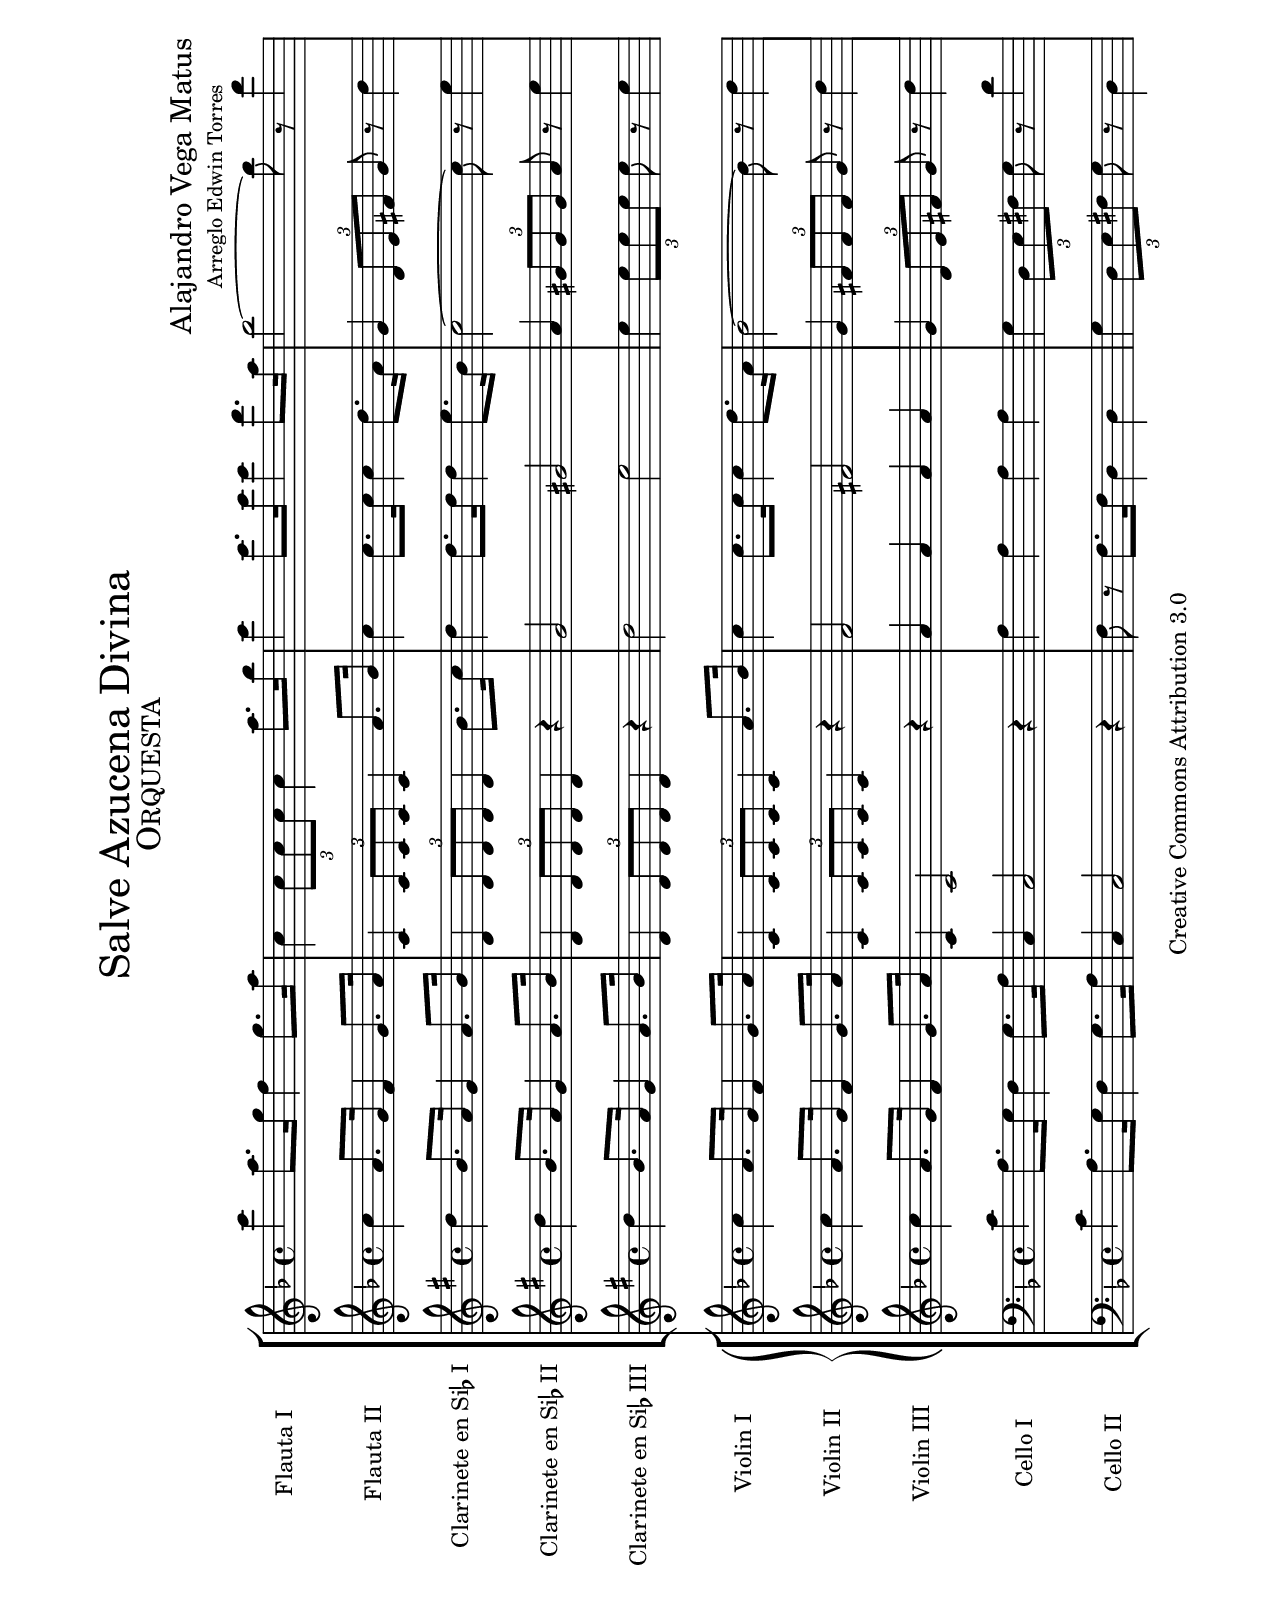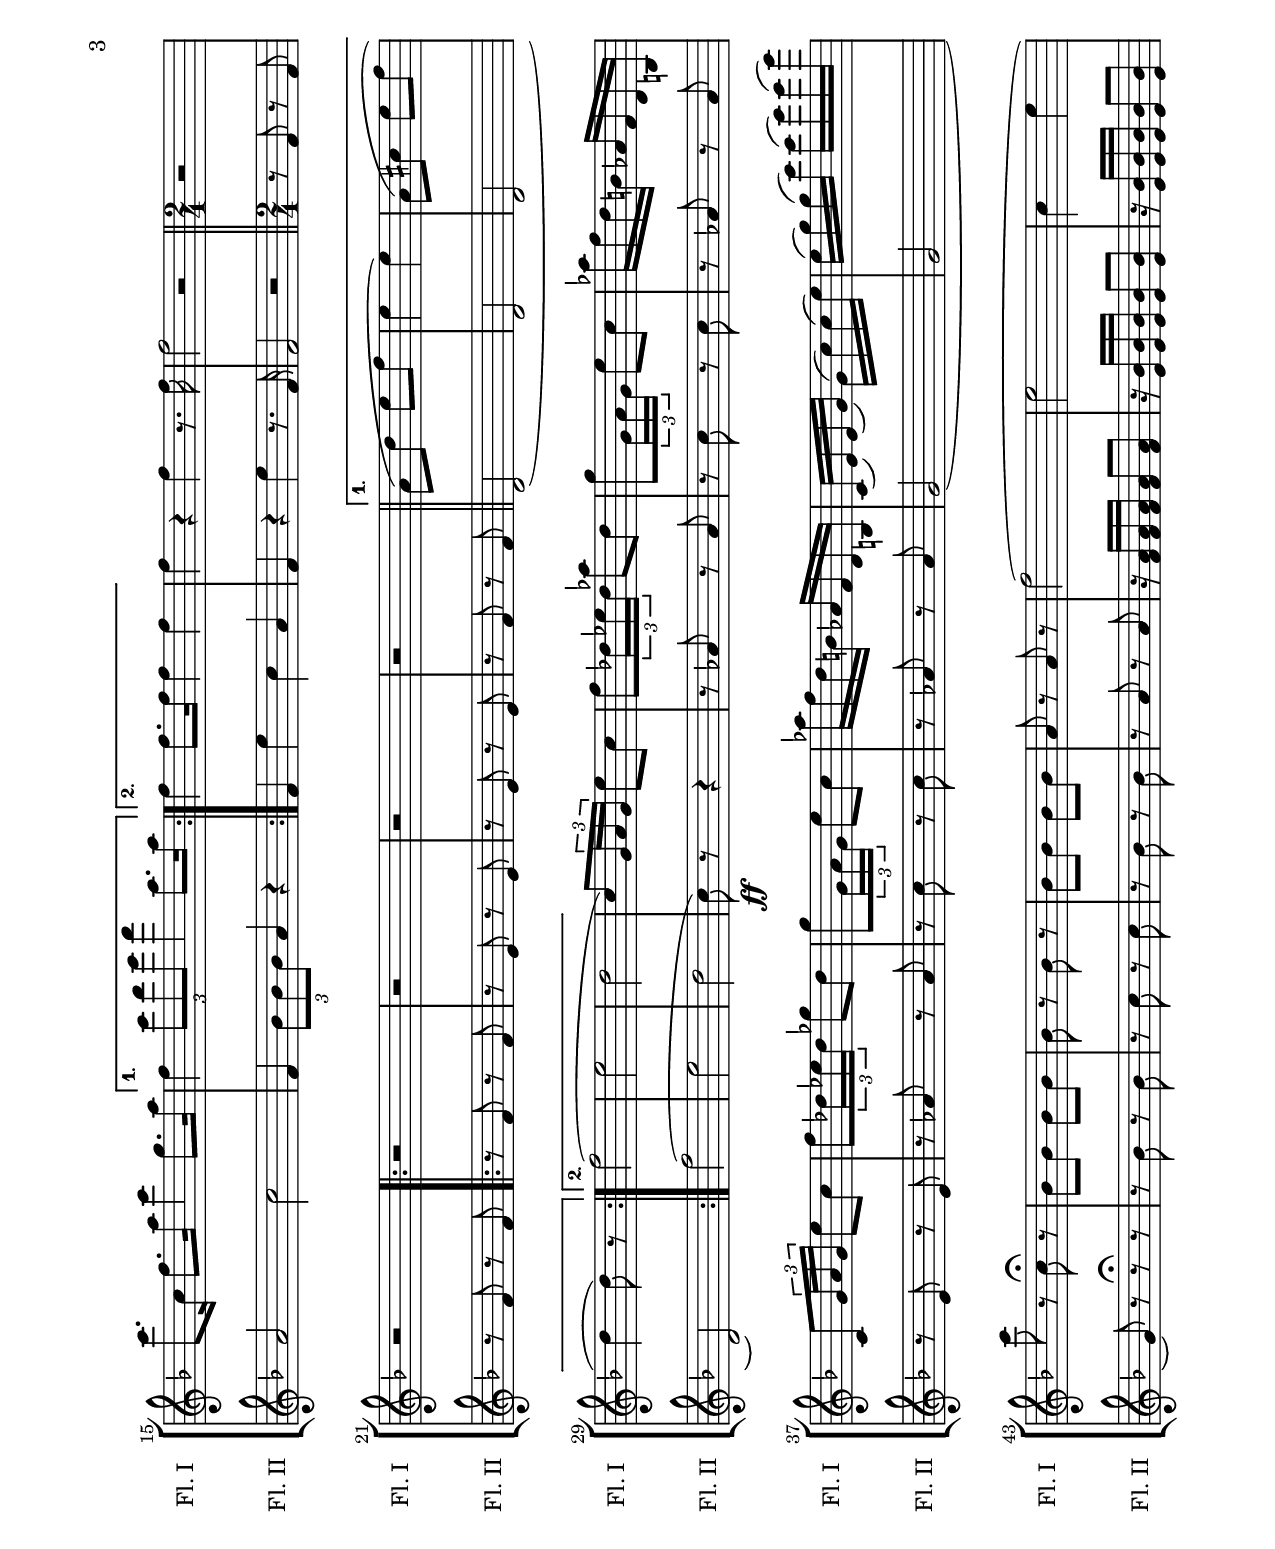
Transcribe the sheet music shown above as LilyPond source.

\language "espanol"
\version "2.23.2"

% --- Includes
% - FLAUTA
fluteIMusic = \relative do'' { 
    \key fa \major
    do'4 la8. sol16 fa4 sol8. la16 					| %1
    do,4 \tuplet 3/2 {do8 do do} do4 la'8. sib16 	| %2
    do4 do8. do16 do4 re8. la16 					| %3
    sib2~ sib8 r8 re4 								| %4
    re4 sib8.( la16) sol4 la8.( sib16) 				| %5
    re,4 re4( re8.) fa16 mi8. re16 					| %6
    do8. do16 fa8. la16 do4 sol8. la16 				| %7
    fa2~ fa4 la8. la16 								| %8
    \repeat volta 2 {
        fa'4 la,8. la16 la4 re8. fa16 				| %9
        mi2~ mi8 r8 fa,8. fa16 						| %10
        re'4 fa,8. fa16 fa4 sib8. re16 				| %11
        do2~ do8 r8 do4 							| %12
        do4 sol8. la16 sib4 la8. sol16 				| %13
        la8. do16 fa4~ fa8 fa8 mi8. re16 			| %14
        do8. do,16 fa8. la16 do4 sol8. la16 		| %15
    }
    \alternative {
        { fa4 \tuplet 3/2 { do'8 re8 mi8 } fa4 la,8.la16 | } %16
        { fa4 fa8. fa16 fa4 fa4 | } 						%17
    }
    fa4 r4 fa4 r8. fa16 							| %18
    fa2 r2 											| %19
    \bar "||" \time 2/4
    r2  											| %20
    r2  											| %21
    \repeat volta 2 {
        r2 											| %22
        r2 											| %23
        r2	 										| %24
        r2 											| %25
        \bar "||"
    }
    \alternative {
        { 
            la,8( re8 mi8 fa8 						| %26
            mi4 mi4) 								| %27
            la,8( dos8 mi8 fa8 						| %28
            re4 re8) r8 							| %29
        }
        { 
            fa2(  									| %30
            mi2 									| %31
            re2 									| %32
        } 
    }
    do8) \tuplet 3/2 { sol16 la16 sol16 } mi'8 do8 	| %33 
    fa8 \tuplet 3/2 { reb16 mib16 reb16 } lab'8 reb,8 | %34
    sol8 \tuplet 3/2 { sol,16 la16 sol16 } mi'8 do8 | %35
    lab'16 fa16 re16 si16 lab16 fa16 re16 si16 		| %36  
    do8 \tuplet 3/2 { sol'16 la16 sol16 } mi'8 do8 	| %37
    fa8 \tuplet 3/2 { reb16 mib16 reb16 } solb8 reb8 | %38
    sol8 \tuplet 3/2 { sol,16 la16 sol16 } mi'8 do8 | %39
    lab'16 fa16 re16 si16 lab16 fa16 re16 si16 		| %40
    do16( mi16) mi16( sol16) sol16( do16) do16( mi16) | %41
    mi16( sol16) sol16( do16) do16( mi16) mi16( sol16) | %42
    do,8 r8 do,8 \fermata r8 						| %43
    sib8 sib8 sib8 sib8 							| %44
    sib8 r8 sib8 r8 								| %45
    sib8 sib8 sib8 sib8 							| %46
    la8 r8 la8 r8 									| %47 
    fa'2( 											| %48
    mi2 											| %49
    do4 mi 											| %50
    fa4) fa8 r8 									| %51
    sib,8 sib8 sib8 sib8 							| %52
    sib8 r8 sib8 r8 								| %53
    sib8 sib8 sib8 sib8 							| %54
    la8 r8 la8 r8 									| %55
    fas'2( 											| %56
    sol2 											| %57
    re4 fa4 										| %58
    mi4) mi8 r8 									| %59
    r2 												| %60
    r2 												| %61
    r2 												| %62
    r2 												| %63
    fa2( 											| %64
    mi1 											| %65
    do4 mi4 										| %66
    fa4) fa8 r8 									| %67
    r2 												| %68
    r2 												| %69
    r2 												| %70
    r2 												| %71			
    fas2( 											| %72
    sol2 											| %73
    do,4 fa4) 										| %74
    mi4 mi8 r8 										| %75
    \bar "|."
}

% - OBOE
oboeMusic = \relative do' { 
    \key fa \major
    do'4 la8. sol16 fa4 sol8. la16                  | %1
    do,4 \tuplet 3/2 {do8 do do} do4 la'8. sib16    |
    do4 do8. do16 do4 re8. la16                     |
    sol4 \tuplet 3/2 {re8 mi8 fas8} sol8 r8 re'4    |
    re4 sib8.( la16) sol4 la8.( sib16)              | %5
    re,4 re4~ re8. fa16 mi8. re16                   | 
    do8. do16 fa8. la16 do4 sol8. la16              |
    fa2( fa4) la8. la16                             |
    \repeat volta 2 {
        re,4 re8. re16 re4 re8. re16                |
        sol4 \tuplet 3/2 {sol8 sol8 sol8} sol8 r8 r4| %10
        sib4 sib8. sib16 sib4 sib8. sib16           |
        fa4 \tuplet 3/2 {fa8 fa8 fa8} fa8 r8 r4     |
        mi2 mi2                                     |
        fa8. sol16 la4 lab2                         |
        la2 do2                                     | %15
    }
    \alternative {
        { fa,4 \tuplet 3/2 { sib8 sib8 sib8 } la4 r4 | }
        { fa4 mi'4 do4 la | }
    }
    fa4 r4 mi'4 r8. fa,16   |
    fa2 r2                  |
    \bar "||" 
    \time 2/4
    r8 fa8 r8 fa8           | %20
    r8 fa8 r8 fa8           | 
    \repeat volta 2 {
        r8 fa8 r8 fa8       |
        r8 mi8 r8 mi8       |
        r8 mi8 r8 mi8       |
        r8 fa8 r8 fa8       | %25
        \bar "||"
    }
    \alternative {
        { 
            re2(            |
            re2             |
            re2             |
            re2)            |
        }
        { 
            fa'2(           | %30
            mi2             |
            re2             |
        } 
    }
    do8\ff) r8 r4           |
    r8 lab8 r8 lab8         |
    r8 do8 r8 do8           | %35
    r8 lab8 r8 lab8         |
    r8 mi8 r8 mi8           |
    r8 lab8 r8 lab8         |
    r8 do8 r8 do8           |
    r8 lab8 r8 lab8         | %40
    sol2(                   |
    sol2                    |
    sol8) r8 r8 \fermata r8 |
    r8 sib8 r8 sib8         |
    r8 do8 r8 do8           | %45
    r8 sib8 r8 sib8         |
    r8 la8 r8 la8           |
    r16 <fa la>16 <fa la>16 <fa la>16 <fa la>8 <fa la>8 |
    r16 <mi sib'>16 <mi sib'>16 <mi sib'>16 <mi sib'>8 <mi sib'>8 |
    r16 <mi sib'>16 <mi sib'>16 <mi sib'>16 <mi sib'>8 <mi sib'>8 | %50
    r16 <fa la>16 <fa la>16 <fa la>16 <fa la>8 <fa la>8 |
    r8 sib8 r8 sib8         |
    r8 do8 r8 do8           |
    r8 sib8 r8 sib8         |
    r8 la8 r8 la8           | %55
    r16 <la do>16 <la do>16 <la do>16 <la do>8 <la do>8 |
    r16 <sol do>16 <sol do>16 <sol do>16 <sol do>8 <sol do>8 |
    r16 <fa sib>16 <fa sib>16 <fa sib>16 <fa sib>8 <fa sib>8 |
    sol4 sib8 r8            |
    sib4 do,4               | %60
    sib'8 do,8 mi8 sol8     |
    sib4 do,4               |
    la'4 r4                 |
    r16 <fa la>16 <fa la>16 <fa la>16 <fa la>8 <fa la>8 |
    r16 <mi sib'>16 <mi sib'>16 <mi sib'>16 <mi sib'>8 <mi sib'>8 | %65
    r16 <mi sib'>16 <mi sib'>16 <mi sib'>16 <mi sib'>8 <mi sib'>8 |
    r16 <fa la>16 <fa la>16 <fa la>16 <fa la>8 <fa la>8 |
    sib8 do,8 mi8 sol8      |
    sib4 do,4               |
    sib'4 do,4              | %70
    la'4 r4                 |
    r16 <la do>16 <la do>16 <la do>16 <la do>8 <la do>8 |
    r16 <sol do>16 <sol do>16 <sol do>16 <sol do>8 <sol do>8 |
    r16 <fa si>16 <fa si>16 <fa si>16 <fa si>4 |
    <sol do>4 <sol do>8 r8 | %80
    \bar "|."
}

% - CLARINETE
clarinetMusic = \relative do' { 
    \key fa \major
    do'4 la8. sol16 fa4 sol8. la16 |
    do,4 \tuplet 3/2 {do8 do do} do4 la'8. sib16 |
    do4 do8. do16 do4 re8. la16 |
    sib2~ sib8 r8 re4 |
}

% - TROMPETA
trumpetMusic = \relative do' { 
    \key fa \major
    do'4 la8. sol16 fa4 sol8. la16 |
    do,4 \tuplet 3/2 {do8 do do} do4 r4 |
    fa2 fas2 |
    sol4 \tuplet 3/2 {fas8 fas fas} sol8 r8 re'4 |
}


% - CORNO
hornMusic = \relative do' { 
    \key fa \major
    do'4 la8. sol16 fa4 sol8. la16 |
    do,4 \tuplet 3/2 {do8 do do} do4 r4 |
    do'2 re2 |
    re4 \tuplet 3/2 {re8 re re} re8 r8 re4 |
}

% - VIOLIN
violinIMusic = \relative do' { 
    \key fa \major
    do'4 la8. sol16 fa4 sol8. la16 |
    do,4 \tuplet 3/2 {do8 do do} do4 la'8. sib16 |
    do4 do8. do16 do4 re8. la16 |
    sib2~ sib8 r8 re4 |
}

violinIIMusic = \relative do' { 
    \key fa \major
    do'4 la8. sol16 fa4 sol8. la16 |
    do,4 \tuplet 3/2 {do8 do do} do4 r4 |
    fa2 fas2 |
    sol4 \tuplet 3/2 {fas8 fas fas} sol8 r8 re'4 |
}


% - VIOLA
 violaMusic = \relative do' { 
    \key fa \major 
    do'4 la8. sol16 fa4 sol8. la16 |
    do,4 do2 r4 |
    la'4 la4 la4 la4 |
    sol4 \tuplet 3/2 {re8 mi8 fas8} sol8 r8 re'4 |
}

% - VIOLONCELLO
celloMusic = \relative do { 
    \clef bass 
    \key fa \major 
    do'4 la8. sol16 fa4 sol8. la16 |
    do,4 do2 r4 |
    la'4 la4 la4 la4 |
    sol4 \tuplet 3/2 {re8 mi8 fas8} sol8 r8 re'4 |
}

% - CONTRABAJO
 bassMusic = \relative do { 
    \clef bass 
    \key fa \major 
    do'4 la8. sol16 fa4 sol8. la16 |
    do,4 do2 r4 |
    fa8 r8 fa8. fa16 re4 re4 |
    sol4 \tuplet 3/2 {re8 mi8 fas8} sol8 r8 re4 |
}


% --- Tamaño del papel
#(set-default-paper-size "letter" 'landscape) 

% --- Cabecera
\markup { \fill-line { \center-column { \fontsize #5 "Salve Azucena Divina" \fontsize #3 \caps "Orquesta" } } }
\markup { \fill-line { " " \center-column { \fontsize #2 "Alajandro Vega Matus" \small "Arreglo Edwin Torres" } } }
\header {
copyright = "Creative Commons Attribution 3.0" 
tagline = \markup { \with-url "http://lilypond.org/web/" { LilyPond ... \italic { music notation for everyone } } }
breakbefore = ##t
}

% --- Musica
\score {
    <<
        \new StaffGroup = "StaffGroup_woodwinds" <<
            \new Staff = "Staff_fluteI" {
                \set Staff.midiInstrument = #"flute"
                \set Staff.instrumentName = #"Flauta I"
                \set Staff.shortInstrumentName = #"Fl. I"
                \fluteIMusic
            }
            \new Staff = "Staff_fluteII" {
                \set Staff.midiInstrument = #"flute"
                \set Staff.instrumentName = #"Flauta II"
                \set Staff.shortInstrumentName = #"Fl. II"
                \oboeMusic
            }
            \new Staff = "Staff_clarinetI" {
                \set Staff.midiInstrument = #"clarinet"
                \set Staff.instrumentName = \markup { \concat { "Clarinete en Si" \flat " I" } }
                \set Staff.shortInstrumentName = \markup { \concat { "Si" \flat " Cl. I" } }
                \transposition sib
                \transpose sib do' 
                \clarinetMusic
            }
            \new Staff = "Staff_clarinetII" {
                \set Staff.midiInstrument = #"clarinet"
                \set Staff.instrumentName = \markup { \concat { "Clarinete en Si" \flat " II" } }
                \set Staff.shortInstrumentName = \markup { \concat { "Si" \flat " Cl. II" } }
                \transposition sib
                \transpose sib do' 
                \trumpetMusic
            }
            \new Staff = "Staff_clarinetIII" {
                \set Staff.midiInstrument = #"clarinet"
                \set Staff.instrumentName = \markup { \concat { "Clarinete en Si" \flat " III" } }
                \set Staff.shortInstrumentName = \markup { \concat { "Si" \flat " Cl. III" } }
                \transposition sib
                \transpose sib do' 
                \hornMusic
            }
        >>
        \new StaffGroup = "StaffGroup_strings" <<
            \new GrandStaff = "GrandStaff_violins" <<
                \new Staff = "Staff_violinI" {
                    \set Staff.midiInstrument = #"violin"
                    \set Staff.instrumentName = #"Violin I"
                    \set Staff.shortInstrumentName = #"Vln. I"
                    \violinIMusic
                }
                \new Staff = "Staff_violinII" {
                    \set Staff.midiInstrument = #"violin"
                    \set Staff.instrumentName = #"Violin II"
                    \set Staff.shortInstrumentName = #"Vln. II"
                    \violinIIMusic
                }
                \new Staff = "Staff_violinIII" {
                    \set Staff.midiInstrument = #"violin"
                    \set Staff.instrumentName = #"Violin III"
                    \set Staff.shortInstrumentName = #"Vln. III"
                    \violaMusic
                }
            >>
            \new Staff = "Staff_celloI" {
                \set Staff.midiInstrument = #"cello"
                \set Staff.instrumentName = #"Cello I"
                \set Staff.shortInstrumentName = #"Cll. I"
                \celloMusic
            }
            \new Staff = "Staff_celloII" {
                \set Staff.midiInstrument = #"cello"
                \set Staff.instrumentName = #"Cello II"
                \set Staff.shortInstrumentName = #"Cll. II"
                \bassMusic
            }
        >>
    >>
    \midi {}
    \layout {}
}

\paper {    
    top-margin = 1.5\cm
    bottom-margin = 1.5\cm
    right-margin = 1.5\cm % margenes
    left-margin = 1.5\cm
    indent = 3.0\cm  % space for instrumentName
    short-indent = 1.5\cm  % space for shortInstrumentName
}